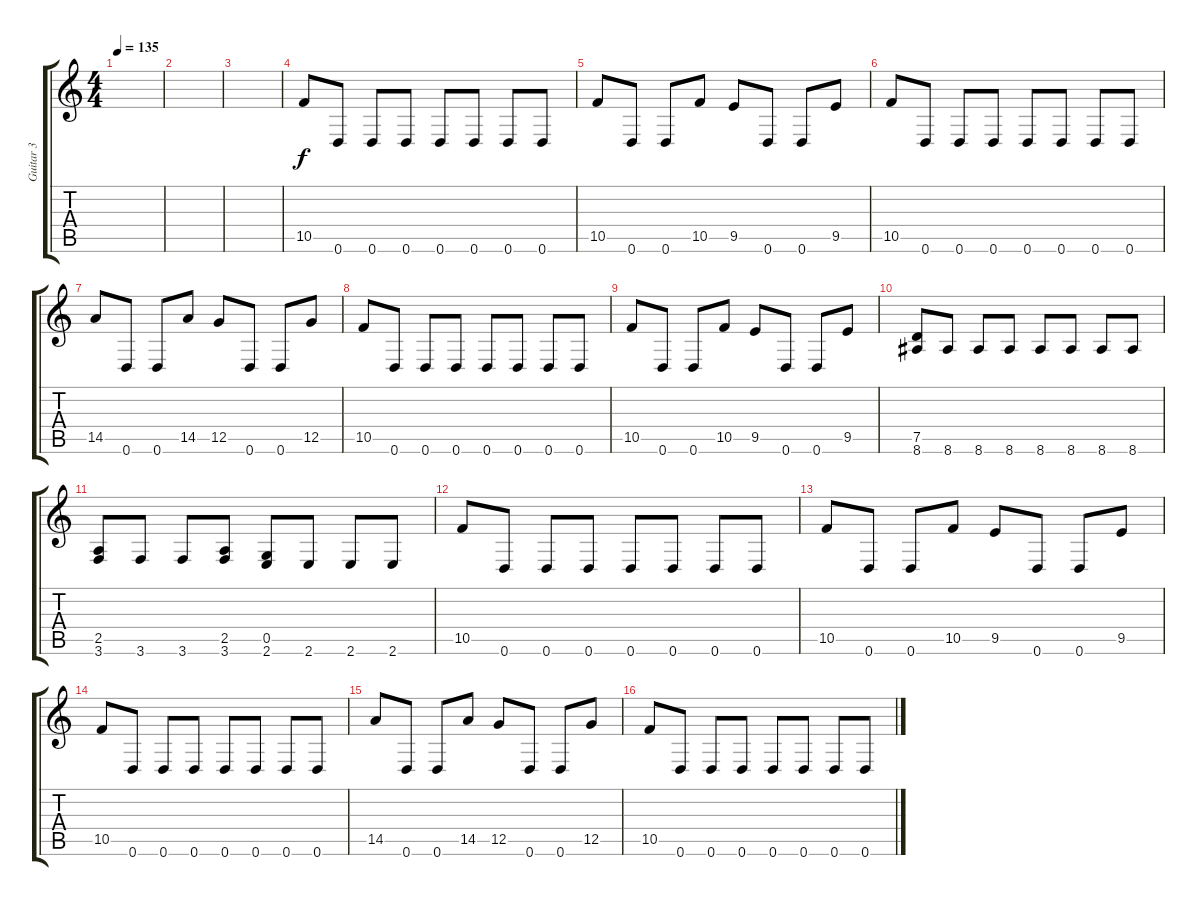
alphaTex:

\track ("Guitar 3" "Guitar 3") {instrument overdrivenguitar}
\staff {score tabs}
\tuning (D4 A3 F3 C3 G2 D2) {hide}
\ts (4 4)
\tempo 135
\clef g2
\ks c
|
|
|
10.5.8 0.6.8 0.6.8 0.6.8 0.6.8 0.6.8 0.6.8 0.6.8 |
10.5.8 0.6.8 0.6.8 10.5.8 9.5.8 0.6.8 0.6.8 9.5.8 |
10.5.8 0.6.8 0.6.8 0.6.8 0.6.8 0.6.8 0.6.8 0.6.8 |
14.5.8 0.6.8 0.6.8 14.5.8 12.5.8 0.6.8 0.6.8 12.5.8 |
10.5.8 0.6.8 0.6.8 0.6.8 0.6.8 0.6.8 0.6.8 0.6.8 |
10.5.8 0.6.8 0.6.8 10.5.8 9.5.8 0.6.8 0.6.8 9.5.8 |
(7.5 8.6).8 8.6.8 8.6.8 8.6.8 8.6.8 8.6.8 8.6.8 8.6.8 |
(2.5 3.6).8 3.6.8 3.6.8 (2.5 3.6).8 (0.5 2.6).8 2.6.8 2.6.8 2.6.8 |
10.5.8 0.6.8 0.6.8 0.6.8 0.6.8 0.6.8 0.6.8 0.6.8 |
10.5.8 0.6.8 0.6.8 10.5.8 9.5.8 0.6.8 0.6.8 9.5.8 |
10.5.8 0.6.8 0.6.8 0.6.8 0.6.8 0.6.8 0.6.8 0.6.8 |
14.5.8 0.6.8 0.6.8 14.5.8 12.5.8 0.6.8 0.6.8 12.5.8 |
10.5.8 0.6.8 0.6.8 0.6.8 0.6.8 0.6.8 0.6.8 0.6.8
